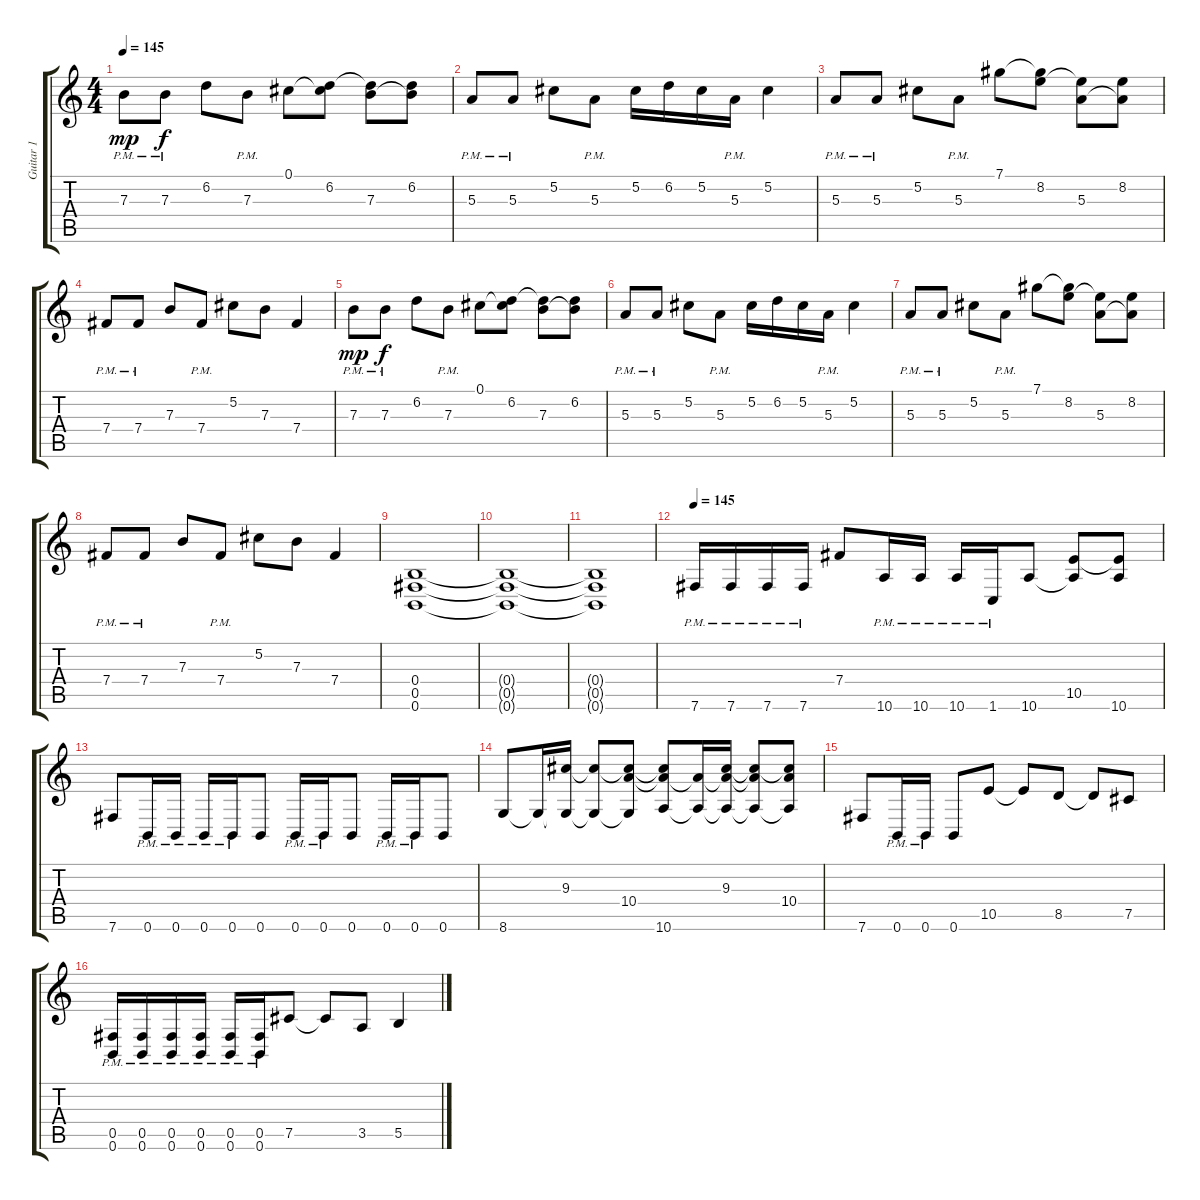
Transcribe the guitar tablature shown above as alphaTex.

\track ("Guitar 1" "Guitar 1") {instrument distortionguitar}
\staff {score tabs}
\tuning (Db4 Ab3 E3 B2 Gb2 B1) {hide}
\ts (4 4)
\tempo 145
\clef g2
\ks c
7.3{pm}.8{dy mp} 7.3{pm}.8{dy f} 6.2.8 7.3{pm}.8 0.1.8 (0.1{t} 6.2).8 (6.2{t} 7.3).8 (6.2 7.3{t}).8 |
5.3{pm}.8 5.3{pm}.8 5.2.8 5.3{pm}.8 5.2.16 6.2.16 5.2.16 5.3{pm}.16 5.2.4 |
5.3{pm}.8 5.3{pm}.8 5.2.8 5.3{pm}.8 7.1.8 (7.1{t} 8.2).8 (8.2{t} 5.3).8 (8.2 5.3{t}).8 |
7.4{pm}.8 7.4{pm}.8 7.3.8 7.4{pm}.8 5.2.8 7.3.8 7.4.4 |
7.3{pm}.8{dy mp} 7.3{pm}.8{dy f} 6.2.8 7.3{pm}.8 0.1.8 (0.1{t} 6.2).8 (6.2{t} 7.3).8 (6.2 7.3{t}).8 |
5.3{pm}.8 5.3{pm}.8 5.2.8 5.3{pm}.8 5.2.16 6.2.16 5.2.16 5.3{pm}.16 5.2.4 |
5.3{pm}.8 5.3{pm}.8 5.2.8 5.3{pm}.8 7.1.8 (7.1{t} 8.2).8 (8.2{t} 5.3).8 (8.2 5.3{t}).8 |
7.4{pm}.8 7.4{pm}.8 7.3.8 7.4{pm}.8 5.2.8 7.3.8 7.4.4 |
(0.4 0.5 0.6).1 |
(0.4{t} 0.5{t} 0.6{t}).1 |
(0.4{t} 0.5{t} 0.6{t}).1 |
\tempo 145
7.6{pm}.16 7.6{pm}.16 7.6{pm}.16 7.6{pm}.16 7.4.8 10.6{pm}.16 10.6{pm}.16 10.6{pm}.16 1.6{pm}.16 10.6.8 (10.5 10.6{t}).8 (10.5{t} 10.6).8 |
7.6.8 0.6{pm}.16 0.6{pm}.16 0.6{pm}.16 0.6{pm}.16 0.6.8 0.6{pm}.16 0.6{pm}.16 0.6.8 0.6{pm}.16 0.6{pm}.16 0.6.8 |
8.6.8 8.6{t}.16 (9.3 8.6{t}).16 (9.3{t} 8.6{t}).8 (9.3{t} 10.4 8.6{t}).8 (9.3{t} 10.4{t} 10.6).8 (10.4{t} 10.6{t}).16 (9.3 10.4{t} 10.6{t}).16 (9.3{t} 10.4{t} 10.6{t}).8 (9.3{t} 10.4 10.6{t}).8 |
7.6.8 0.6{pm}.16 0.6{pm}.16 0.6.8 10.5.8 10.5{t}.8 8.5.8 8.5{t}.8 7.5.8 |
(0.5{pm} 0.6{pm}).16 (0.5{pm} 0.6{pm}).16 (0.5{pm} 0.6{pm}).16 (0.5{pm} 0.6{pm}).16 (0.5{pm} 0.6{pm}).16 (0.5{pm} 0.6{pm}).16 7.5.8 7.5{t}.8 3.5.8 5.5.4
